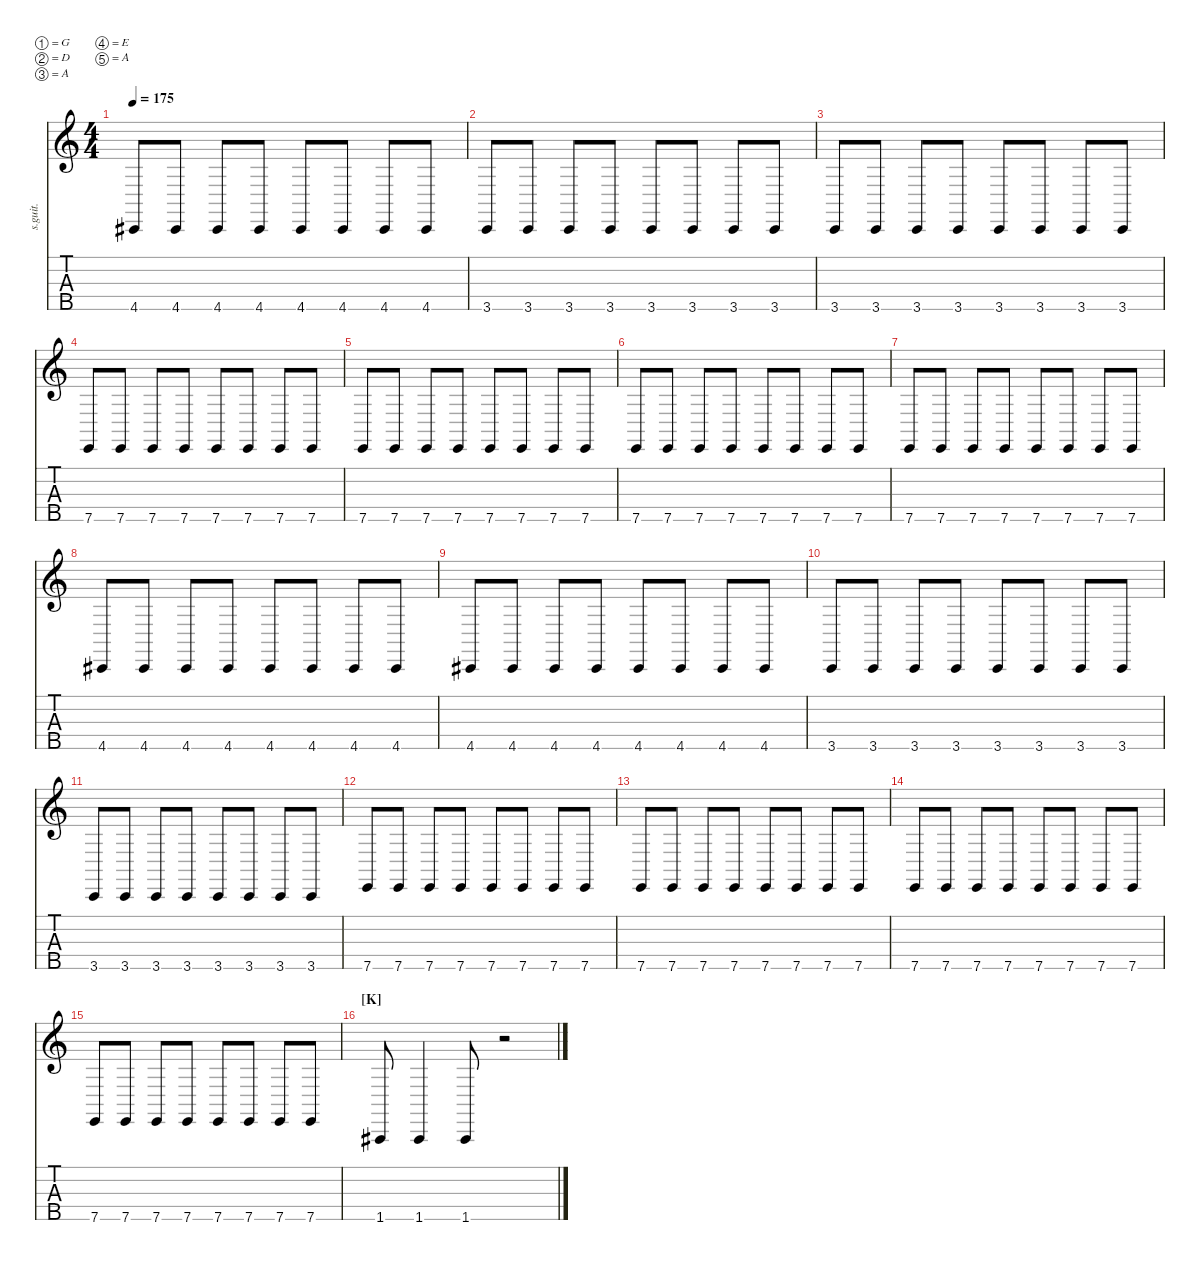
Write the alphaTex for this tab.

\defaultSystemsLayout 4
\hideDynamics
\bracketExtendMode nobrackets
\track ("" "s.guit.") {instrument electricbassfinger}
\staff {score tabs}
\tuning (G2 D2 A1 E1 A0)
\ts (4 4)
\tempo 175
\clef g2
\ks c
4.5{acc #}.8{dy ff} 4.5{acc #}.8 4.5{acc #}.8 4.5{acc #}.8 4.5{acc #}.8 4.5{acc #}.8 4.5{acc #}.8 4.5{acc #}.8 |
3.5.8 3.5.8 3.5.8 3.5.8 3.5.8 3.5.8 3.5.8 3.5.8 |
3.5.8 3.5.8 3.5.8 3.5.8 3.5.8 3.5.8 3.5.8 3.5.8 |
7.5.8 7.5.8 7.5.8 7.5.8 7.5.8 7.5.8 7.5.8 7.5.8 |
7.5.8 7.5.8 7.5.8 7.5.8 7.5.8 7.5.8 7.5.8 7.5.8 |
7.5.8 7.5.8 7.5.8 7.5.8 7.5.8 7.5.8 7.5.8 7.5.8 |
7.5.8 7.5.8 7.5.8 7.5.8 7.5.8 7.5.8 7.5.8 7.5.8 |
4.5{acc #}.8 4.5{acc #}.8 4.5{acc #}.8 4.5{acc #}.8 4.5{acc #}.8 4.5{acc #}.8 4.5{acc #}.8 4.5{acc #}.8 |
4.5{acc #}.8 4.5{acc #}.8 4.5{acc #}.8 4.5{acc #}.8 4.5{acc #}.8 4.5{acc #}.8 4.5{acc #}.8 4.5{acc #}.8 |
3.5.8 3.5.8 3.5.8 3.5.8 3.5.8 3.5.8 3.5.8 3.5.8 |
3.5.8 3.5.8 3.5.8 3.5.8 3.5.8 3.5.8 3.5.8 3.5.8 |
7.5.8 7.5.8 7.5.8 7.5.8 7.5.8 7.5.8 7.5.8 7.5.8 |
7.5.8 7.5.8 7.5.8 7.5.8 7.5.8 7.5.8 7.5.8 7.5.8 |
7.5.8 7.5.8 7.5.8 7.5.8 7.5.8 7.5.8 7.5.8 7.5.8 |
7.5.8 7.5.8 7.5.8 7.5.8 7.5.8 7.5.8 7.5.8 7.5.8 |
\section ("K" "")
1.5{acc #}.8 1.5{acc #}.4 1.5{acc #}.8 r.2
